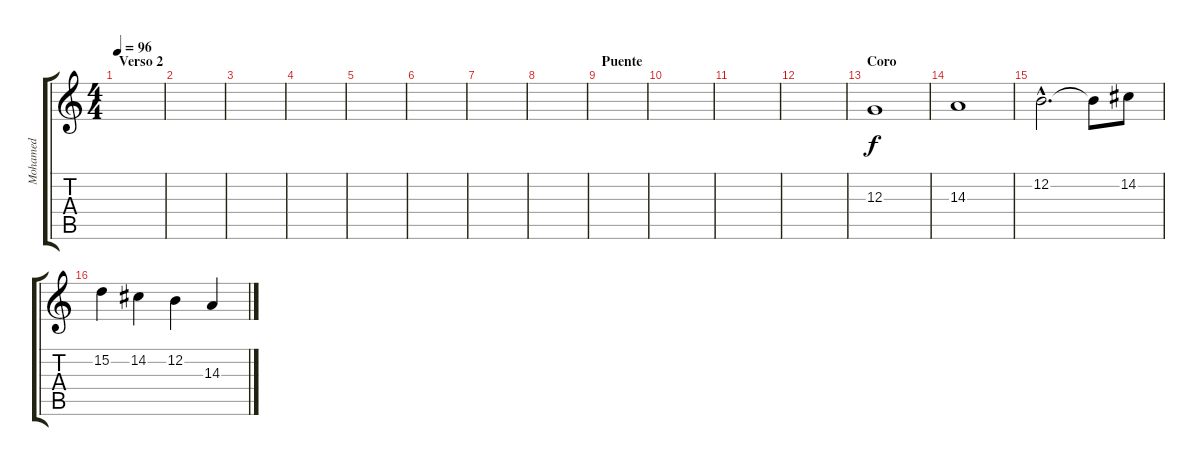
\track ("Mohamed" "Mohamed") {instrument violin}
\staff {score tabs}
\tuning (E4 B3 G3 D3 A2 E2) {hide}
\ts (4 4)
\section ("" "Verso 2")
\tempo 96
\clef g2
\ks c
|
|
|
|
|
|
|
|
\section ("" "Puente")
|
|
|
|
\section ("" "Coro")
12.3.1{volume 12} |
14.3.1 |
12.2{hac}.2{d} 12.2{t}.8 14.2.8 |
15.2.4 14.2.4 12.2.4 14.3.4
